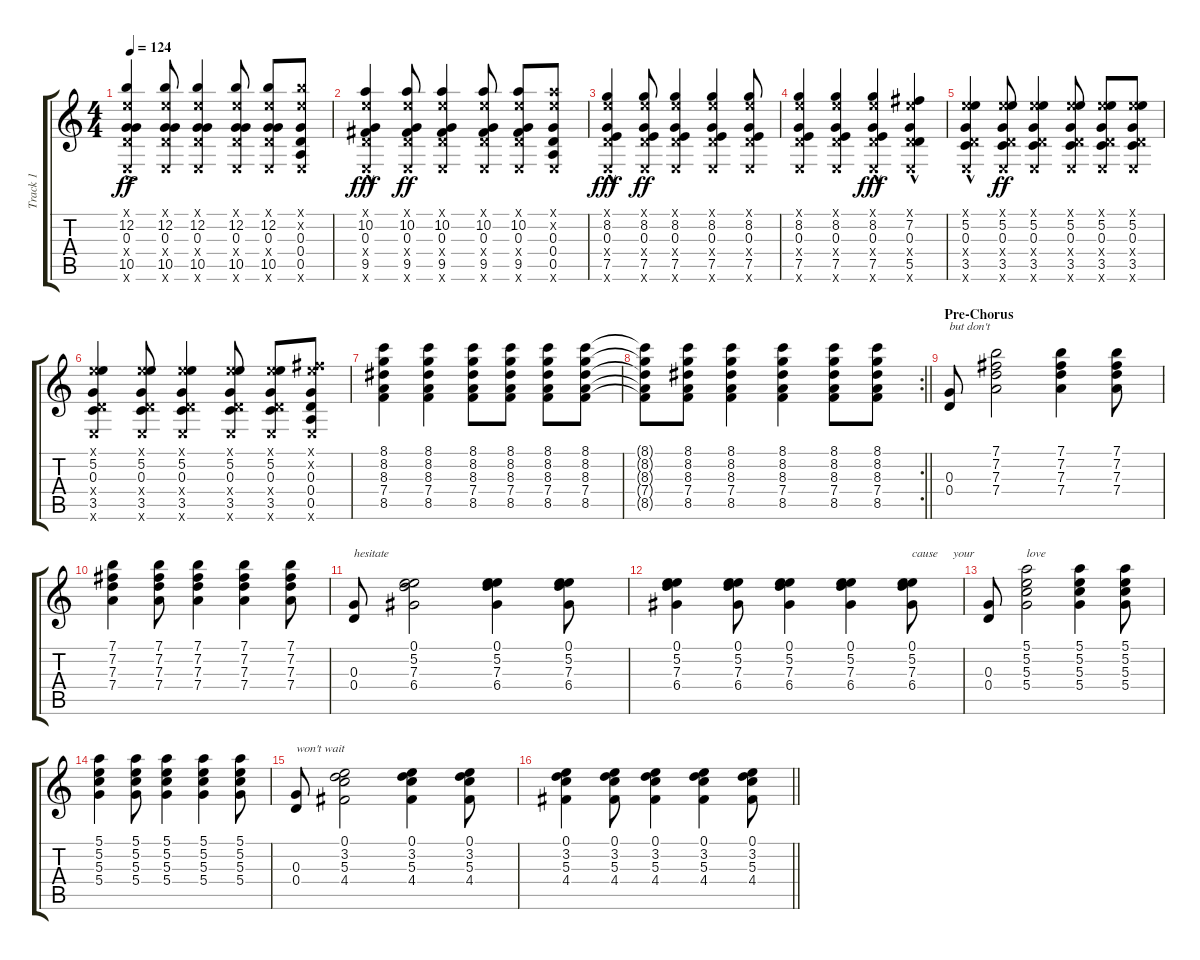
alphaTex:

\track ("Track 1" "Track 1") {instrument acousticguitarnylon}
\staff {score tabs}
\tuning (E4 B3 G3 D3 A2 E2) {hide}
\ts (4 4)
\tempo 124
\clef g2
\ks c
(0.1{ac x} 12.2{ac} 0.3{ac} 0.4{ac x} 10.5{ac} 0.6{ac x}).4{dy ff} (0.1{x} 12.2 0.3 0.4{x} 10.5 0.6{x}).8 (0.1{x} 12.2 0.3 0.4{x} 10.5 0.6{x}).4 (0.1{x} 12.2 0.3 0.4{x} 10.5 0.6{x}).8 (0.1{x} 12.2 0.3 0.4{x} 10.5 0.6{x}).8 (0.1{x} 12.2{x} 0.3 0.4 0.5 0.6{x}).8 |
(0.1{hac x} 10.2{hac} 0.3{hac} 0.4{hac x} 9.5{hac} 0.6{hac x}).4{dy fff} (0.1{x} 10.2 0.3 0.4{x} 9.5 0.6{x}).8{dy ff} (0.1{x} 10.2 0.3 0.4{x} 9.5 0.6{x}).4 (0.1{x} 10.2 0.3 0.4{x} 9.5 0.6{x}).8 (0.1{x} 10.2 0.3 0.4{x} 9.5 0.6{x}).8 (0.1{x} 10.2{x} 0.3 0.4 0.5 0.6{x}).8 |
(0.1{hac x} 8.2{hac} 0.3{hac} 0.4{hac x} 7.5{hac} 0.6{hac x}).4{dy fff} (0.1{x} 8.2 0.3 0.4{x} 7.5 0.6{x}).8{dy ff} (0.1{x} 8.2 0.3 0.4{x} 7.5 0.6{x}).4 (0.1{x} 8.2 0.3 0.4{x} 7.5 0.6{x}).4 (0.1{x} 8.2 0.3 0.4{x} 7.5 0.6{x}).8 |
(0.1{x} 8.2 0.3 0.4{x} 7.5 0.6{x}).4 (0.1{x} 8.2 0.3 0.4{x} 7.5 0.6{x}).4 (0.1{hac x} 8.2{hac} 0.3{hac} 0.4{hac x} 7.5{hac} 0.6{hac x}).4{dy fff} (0.1{hac x} 7.2{hac} 0.3{hac} 0.4{hac x} 5.5{hac} 0.6{hac x}).4 |
(0.1{hac x} 5.2{hac} 0.3{hac} 0.4{hac x} 3.5{hac} 0.6{hac x}).4 (0.1{x} 5.2 0.3 0.4{x} 3.5 0.6{x}).8{dy ff} (0.1{x} 5.2 0.3 0.4{x} 3.5 0.6{x}).4 (0.1{x} 5.2 0.3 0.4{x} 3.5 0.6{x}).8 (0.1{x} 5.2 0.3 0.4{x} 3.5 0.6{x}).8 (0.1{x} 5.2 0.3 0.4{x} 3.5 0.6{x}).8 |
(0.1{x} 5.2 0.3 0.4{x} 3.5 0.6{x}).4 (0.1{x} 5.2 0.3 0.4{x} 3.5 0.6{x}).8 (0.1{x} 5.2 0.3 0.4{x} 3.5 0.6{x}).4 (0.1{x} 5.2 0.3 0.4{x} 3.5 0.6{x}).8 (0.1{x} 5.2 0.3 0.4{x} 3.5 0.6{x}).8 (0.1{x} 7.2{x} 0.3 0.4 0.5 0.6{x}).8 |
(8.1 8.2 8.3 7.4 8.5).4 (8.1 8.2 8.3 7.4 8.5).4 (8.1 8.2 8.3 7.4 8.5).8 (8.1 8.2 8.3 7.4 8.5).8 (8.1 8.2 8.3 7.4 8.5).8 (8.1 8.2 8.3 7.4 8.5).8 |
\rc 2
\barLineRight lightlight
(8.1{t} 8.2{t} 8.3{t} 7.4{t} 8.5{t}).8 (8.1 8.2 8.3 7.4 8.5).8 (8.1 8.2 8.3 7.4 8.5).4 (8.1 8.2 8.3 7.4 8.5).4 (8.1 8.2 8.3 7.4 8.5).8 (8.1 8.2 8.3 7.4 8.5).8 |
\section ("" "Pre-Chorus")
(0.3 0.4).8{txt "but don't"} (7.1 7.2 7.3 7.4).2 (7.1 7.2 7.3 7.4).4 (7.1 7.2 7.3 7.4).8 |
(7.1 7.2 7.3 7.4).4 (7.1 7.2 7.3 7.4).8 (7.1 7.2 7.3 7.4).4 (7.1 7.2 7.3 7.4).4 (7.1 7.2 7.3 7.4).8 |
(0.3 0.4).8{txt "hesitate"} (0.1 5.2 7.3 6.4).2 (0.1 5.2 7.3 6.4).4 (0.1 5.2 7.3 6.4).8 |
(0.1 5.2 7.3 6.4).4 (0.1 5.2 7.3 6.4).8 (0.1 5.2 7.3 6.4).4 (0.1 5.2 7.3 6.4).4 (0.1 5.2 7.3 6.4).8{txt "cause     your"} |
(0.3 0.4).8 (5.1 5.2 5.3 5.4).2{txt "love"} (5.1 5.2 5.3 5.4).4 (5.1 5.2 5.3 5.4).8 |
(5.1 5.2 5.3 5.4).4 (5.1 5.2 5.3 5.4).8 (5.1 5.2 5.3 5.4).4 (5.1 5.2 5.3 5.4).4 (5.1 5.2 5.3 5.4).8 |
(0.3 0.4).8{txt "won't wait"} (0.1 3.2 5.3 4.4).2 (0.1 3.2 5.3 4.4).4 (0.1 3.2 5.3 4.4).8 |
\barLineRight lightlight
(0.1 3.2 5.3 4.4).4 (0.1 3.2 5.3 4.4).8 (0.1 3.2 5.3 4.4).4 (0.1 3.2 5.3 4.4).4 (0.1 3.2 5.3 4.4).8
